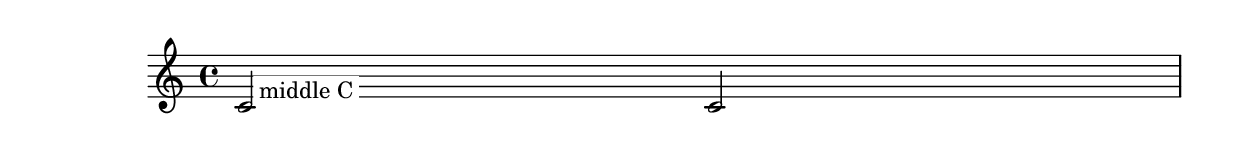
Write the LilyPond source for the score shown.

%% DO NOT EDIT this file manually; it is automatically
%% generated from LSR http://lsr.di.unimi.it
%% Make any changes in LSR itself, or in Documentation/snippets/new/ ,
%% and then run scripts/auxiliar/makelsr.py
%%
%% This file is in the public domain.
\version "2.18.0"

\header {
  lsrtags = "editorial-annotations, really-cool, text"

  texidoc = "
The @code{\\whiteout} command underlays a markup with a white box.
Since staff lines are in a lower layer than most other grobs, this
white box will not overlap any other grob.

"
  doctitle = "Blanking staff lines using the \\whiteout command"
} % begin verbatim


\layout { ragged-right = ##f }
\relative c' {
  \override TextScript.extra-offset = #'(2 . 4)
  c2-\markup { \whiteout \pad-markup #0.5 "middle C" } c
}
